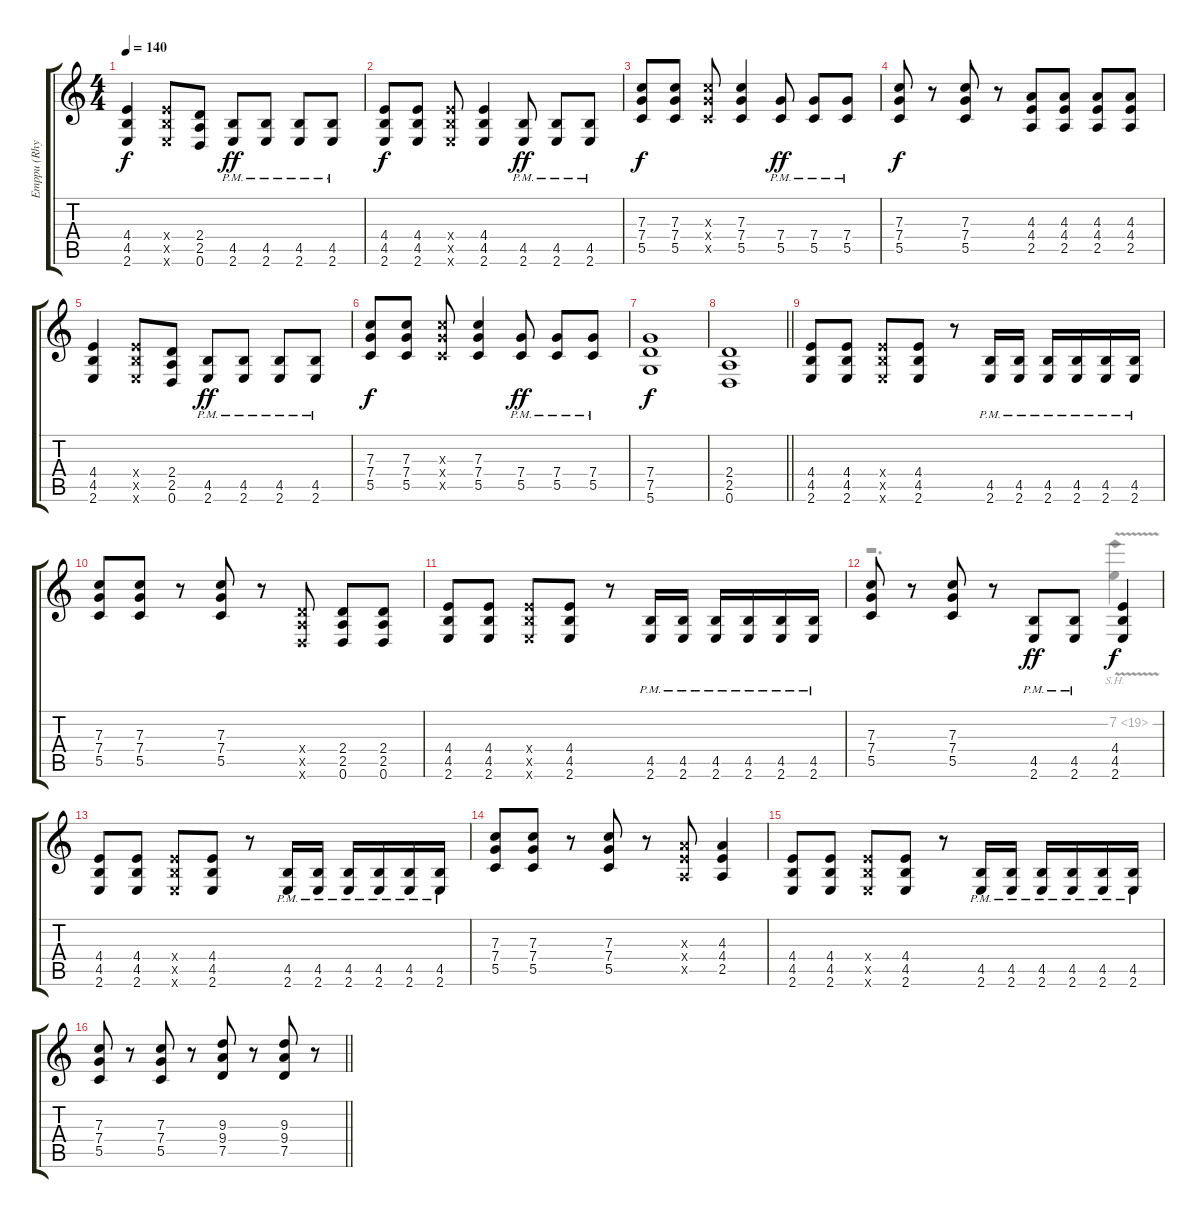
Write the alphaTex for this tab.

\track ("Emppu (Rhytm)" "Emppu (Rhy") {instrument overdrivenguitar}
\staff {score tabs}
\tuning (D4 A3 F3 C3 G2 D2) {hide}
\voice
\ts (4 4)
\tempo 140
\clef g2
\ks aminor
(4.4 4.5 2.6).4{dy f} (4.4{x} 4.5{x} 2.6{x}).8 (2.4 2.5 0.6).8 (4.5{pm} 2.6{pm}).8{dy ff} (4.5{pm} 2.6{pm}).8 (4.5{pm} 2.6{pm}).8 (4.5{pm} 2.6{pm}).8 |
(4.4 4.5 2.6).8{dy f} (4.4 4.5 2.6).8 (4.4{x} 4.5{x} 2.6{x}).8 (4.4 4.5 2.6).4 (4.5{pm} 2.6{pm}).8{dy ff} (4.5{pm} 2.6{pm}).8 (4.5{pm} 2.6{pm}).8 |
(7.3 7.4 5.5).8{dy f} (7.3 7.4 5.5).8 (7.3{x} 7.4{x} 5.5{x}).8 (7.3 7.4 5.5).4 (7.4{pm} 5.5{pm}).8{dy ff} (7.4{pm} 5.5{pm}).8 (7.4{pm} 5.5{pm}).8 |
(7.3 7.4 5.5).8{dy f} r.8 (7.3 7.4 5.5).8 r.8 (4.3 4.4 2.5).8 (4.3 4.4 2.5).8 (4.3 4.4 2.5).8 (4.3 4.4 2.5).8 |
(4.4 4.5 2.6).4 (4.4{x} 4.5{x} 2.6{x}).8 (2.4 2.5 0.6).8 (4.5{pm} 2.6{pm}).8{dy ff} (4.5{pm} 2.6{pm}).8 (4.5{pm} 2.6{pm}).8 (4.5{pm} 2.6{pm}).8 |
(7.3 7.4 5.5).8{dy f} (7.3 7.4 5.5).8 (7.3{x} 7.4{x} 5.5{x}).8 (7.3 7.4 5.5).4 (7.4{pm} 5.5{pm}).8{dy ff} (7.4{pm} 5.5{pm}).8 (7.4{pm} 5.5{pm}).8 |
(7.4 7.5 5.6).1{dy f} |
\barLineRight lightlight
(2.4 2.5 0.6).1 |
\ks c
(4.4 4.5 2.6).8 (4.4 4.5 2.6).8 (4.4{x} 4.5{x} 2.6{x}).8 (4.4 4.5 2.6).8 r.8 (4.5{pm} 2.6{pm}).16 (4.5{pm} 2.6{pm}).16 (4.5{pm} 2.6{pm}).16 (4.5{pm} 2.6{pm}).16 (4.5{pm} 2.6{pm}).16 (4.5{pm} 2.6{pm}).16 |
(7.3 7.4 5.5).8 (7.3 7.4 5.5).8 r.8 (7.3 7.4 5.5).8 r.8 (2.4{x} 2.5{x} 0.6{x}).8 (2.4 2.5 0.6).8 (2.4 2.5 0.6).8 |
(4.4 4.5 2.6).8 (4.4 4.5 2.6).8 (4.4{x} 4.5{x} 2.6{x}).8 (4.4 4.5 2.6).8 r.8 (4.5{pm} 2.6{pm}).16 (4.5{pm} 2.6{pm}).16 (4.5{pm} 2.6{pm}).16 (4.5{pm} 2.6{pm}).16 (4.5{pm} 2.6{pm}).16 (4.5{pm} 2.6{pm}).16 |
(7.3 7.4 5.5).8 r.8 (7.3 7.4 5.5).8 r.8 (4.5{pm} 2.6{pm}).8{dy ff} (4.5{pm} 2.6{pm}).8 (4.4 4.5 2.6).4{dy f} |
(4.4 4.5 2.6).8 (4.4 4.5 2.6).8 (4.4{x} 4.5{x} 2.6{x}).8 (4.4 4.5 2.6).8 r.8 (4.5{pm} 2.6{pm}).16 (4.5{pm} 2.6{pm}).16 (4.5{pm} 2.6{pm}).16 (4.5{pm} 2.6{pm}).16 (4.5{pm} 2.6{pm}).16 (4.5{pm} 2.6{pm}).16 |
(7.3 7.4 5.5).8 (7.3 7.4 5.5).8 r.8 (7.3 7.4 5.5).8 r.8 (4.3{x} 4.4{x} 2.5{x}).8 (4.3 4.4 2.5).4 |
(4.4 4.5 2.6).8 (4.4 4.5 2.6).8 (4.4{x} 4.5{x} 2.6{x}).8 (4.4 4.5 2.6).8 r.8 (4.5{pm} 2.6{pm}).16 (4.5{pm} 2.6{pm}).16 (4.5{pm} 2.6{pm}).16 (4.5{pm} 2.6{pm}).16 (4.5{pm} 2.6{pm}).16 (4.5{pm} 2.6{pm}).16 |
\barLineRight lightlight
(7.3 7.4 5.5).8 r.8 (7.3 7.4 5.5).8 r.8 (9.3 9.4 7.5).8 r.8 (9.3 9.4 7.5).8 r.8
\voice
\clef g2
\ottava regular
\simile none
\ks aminor
|
|
|
|
|
|
|
\barLineRight lightlight
|
\ks c
|
|
|
r.2{d} 7.2{sh 12 v}.4 |
|
|
|
\barLineRight lightlight
